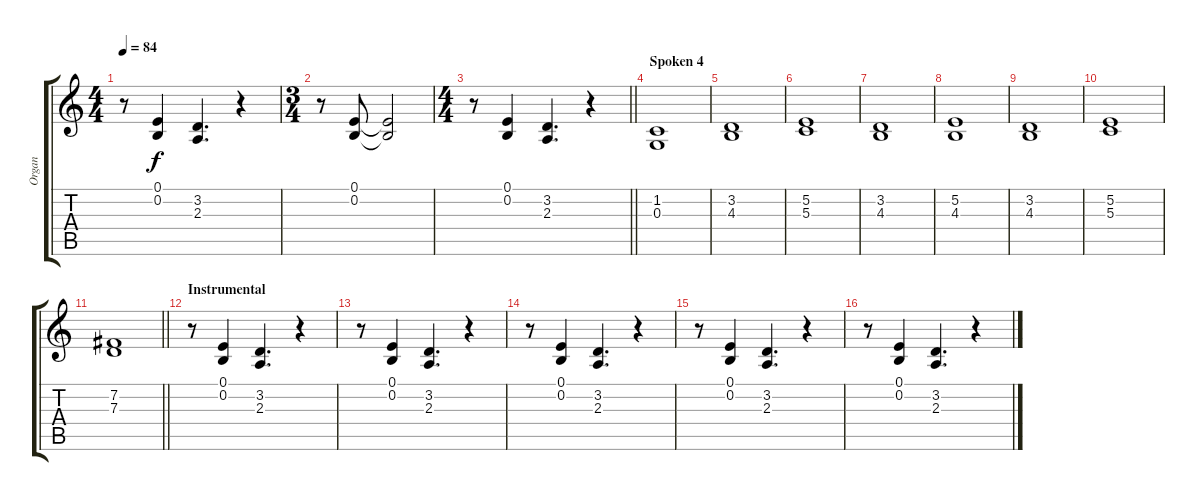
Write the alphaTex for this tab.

\track ("Organ" "Organ") {instrument percussiveorgan}
\staff {score tabs}
\tuning (E4 B3 G3 D3 A2 E2) {hide}
\ts (4 4)
\tempo 84
\clef g2
\ks c
r.8{dy f} (0.1 0.2).4 (3.2 2.3).4{d} r.4 |
\ts (3 4)
r.8 (0.1 0.2).8 (0.1{t} 0.2{t}).2 |
\ts (4 4)
\barLineRight lightlight
r.8 (0.1 0.2).4 (3.2 2.3).4{d} r.4 |
\section ("" "Spoken 4")
(1.2 0.3).1 |
(3.2 4.3).1 |
(5.2 5.3).1 |
(3.2 4.3).1 |
(5.2 4.3).1 |
(3.2 4.3).1 |
(5.2 5.3).1 |
\barLineRight lightlight
(7.2 7.3).1 |
\section ("" "Instrumental")
r.8 (0.1 0.2).4 (3.2 2.3).4{d} r.4 |
r.8 (0.1 0.2).4 (3.2 2.3).4{d} r.4 |
r.8 (0.1 0.2).4 (3.2 2.3).4{d} r.4 |
r.8 (0.1 0.2).4 (3.2 2.3).4{d} r.4 |
r.8 (0.1 0.2).4 (3.2 2.3).4{d} r.4
